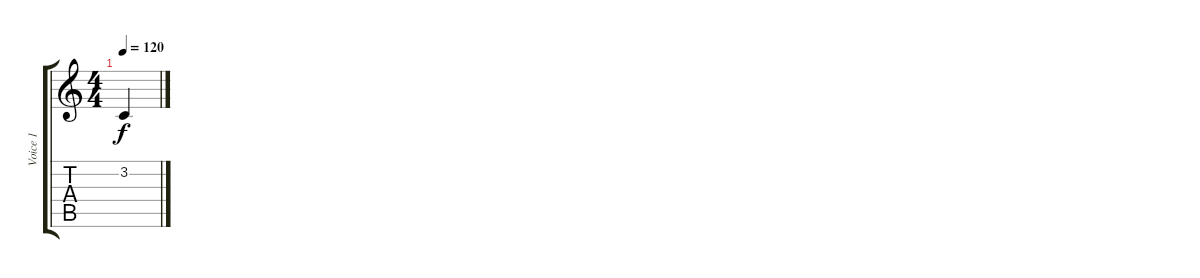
\track ("Voice 1" "Voice 1") {instrument violin}
\staff {score tabs}
\tuning (D4 A3 F3 C3 G2 C2) {hide}
\ts (4 4)
\tempo 120
\clef g2
\ks c
3.2{t}.4{dy f}
